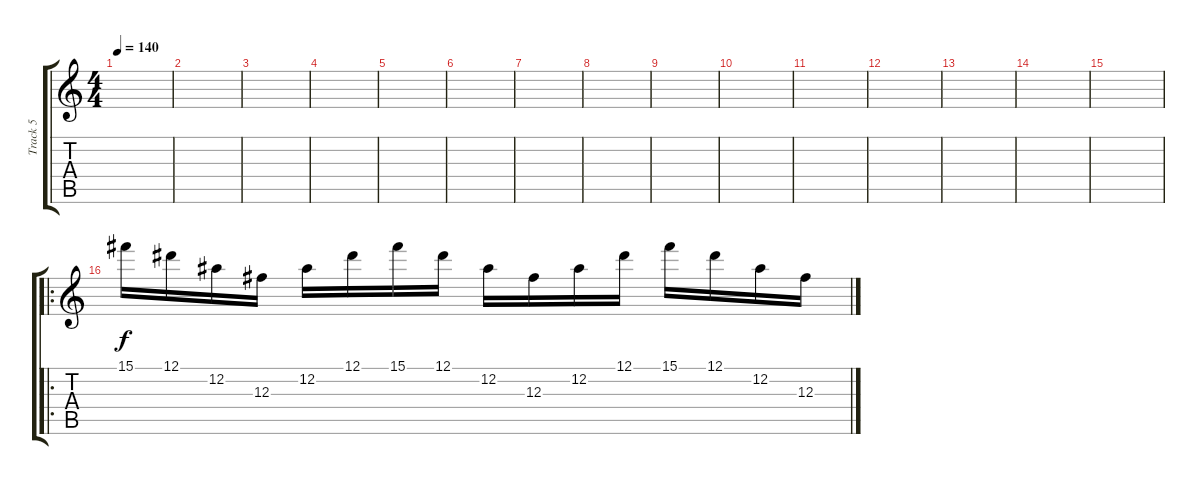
\track ("Track 5" "Track 5") {instrument distortionguitar}
\staff {score tabs}
\tuning (Eb4 Bb3 Gb3 Db3 Ab2 Eb2) {hide}
\ts (4 4)
\tempo 140
\clef g2
\ks c
|
|
|
|
|
|
|
|
|
|
|
|
|
|
|
\ro
15.1.16 12.1.16 12.2.16 12.3.16 12.2.16 12.1.16 15.1.16 12.1.16 12.2.16 12.3.16 12.2.16 12.1.16 15.1.16 12.1.16 12.2.16 12.3.16
